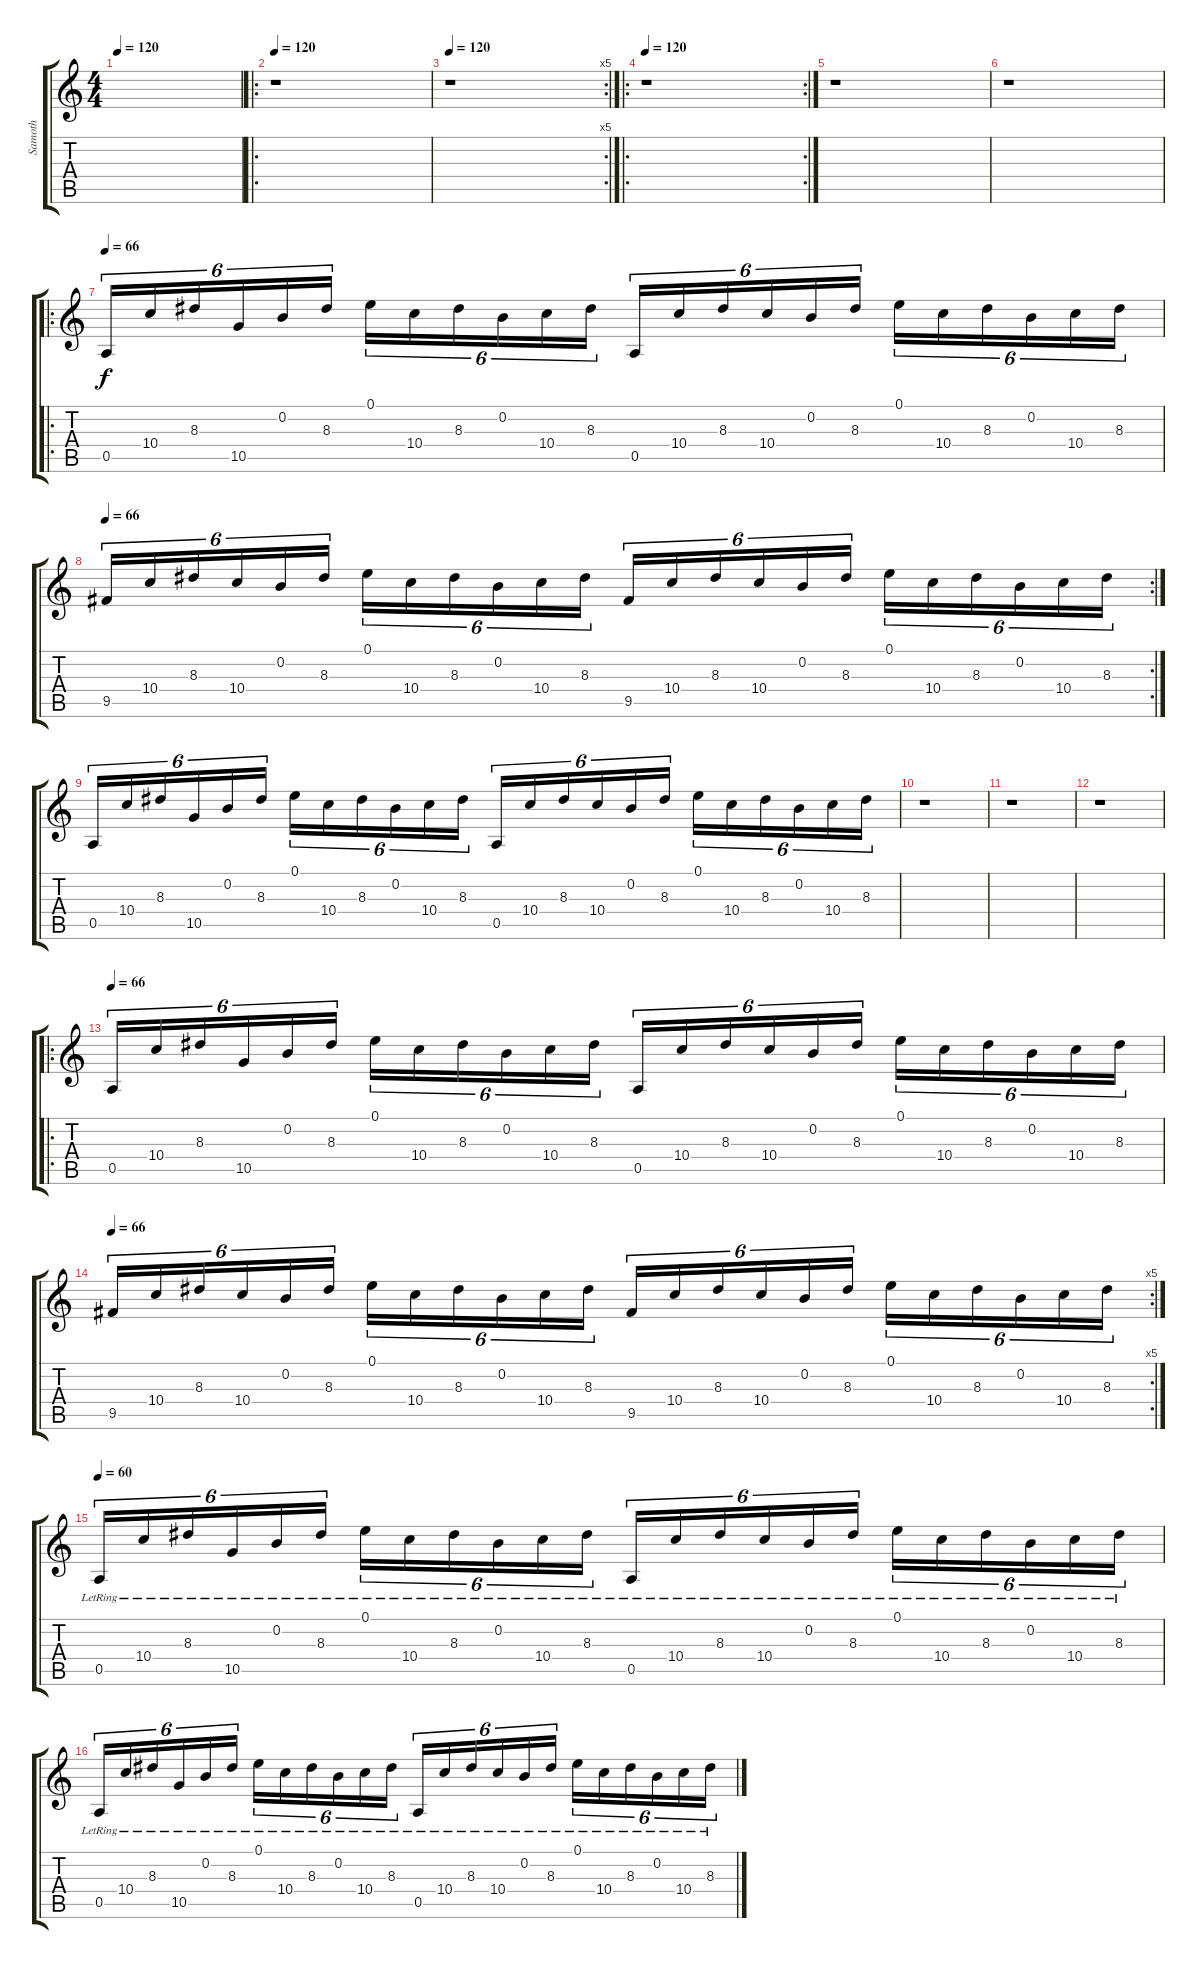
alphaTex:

\track ("Samoth" "Samoth") {instrument acousticguitarnylon}
\staff {score tabs}
\tuning (E4 B3 G3 D3 A2 E2) {hide}
\ts (4 4)
\tempo 120
\clef g2
\ks c
|
\ro
\tempo 120
r.1 |
\rc 5
\tempo 120
r.1 |
\ro
\rc 2
\tempo 120
r.1 |
r.1 |
r.1 |
\ro
\tempo 66
0.5.16{tu (6 4)} 10.4.16{tu (6 4)} 8.3.16{tu (6 4)} 10.5.16{tu (6 4)} 0.2.16{tu (6 4)} 8.3.16{tu (6 4)} 0.1.16{tu (6 4)} 10.4.16{tu (6 4)} 8.3.16{tu (6 4)} 0.2.16{tu (6 4)} 10.4.16{tu (6 4)} 8.3.16{tu (6 4)} 0.5.16{tu (6 4)} 10.4.16{tu (6 4)} 8.3.16{tu (6 4)} 10.4.16{tu (6 4)} 0.2.16{tu (6 4)} 8.3.16{tu (6 4)} 0.1.16{tu (6 4)} 10.4.16{tu (6 4)} 8.3.16{tu (6 4)} 0.2.16{tu (6 4)} 10.4.16{tu (6 4)} 8.3.16{tu (6 4)} |
\rc 2
\tempo 66
9.5.16{tu (6 4)} 10.4.16{tu (6 4)} 8.3.16{tu (6 4)} 10.4.16{tu (6 4)} 0.2.16{tu (6 4)} 8.3.16{tu (6 4)} 0.1.16{tu (6 4)} 10.4.16{tu (6 4)} 8.3.16{tu (6 4)} 0.2.16{tu (6 4)} 10.4.16{tu (6 4)} 8.3.16{tu (6 4)} 9.5.16{tu (6 4)} 10.4.16{tu (6 4)} 8.3.16{tu (6 4)} 10.4.16{tu (6 4)} 0.2.16{tu (6 4)} 8.3.16{tu (6 4)} 0.1.16{tu (6 4)} 10.4.16{tu (6 4)} 8.3.16{tu (6 4)} 0.2.16{tu (6 4)} 10.4.16{tu (6 4)} 8.3.16{tu (6 4)} |
0.5.16{tu (6 4)} 10.4.16{tu (6 4)} 8.3.16{tu (6 4)} 10.5.16{tu (6 4)} 0.2.16{tu (6 4)} 8.3.16{tu (6 4)} 0.1.16{tu (6 4)} 10.4.16{tu (6 4)} 8.3.16{tu (6 4)} 0.2.16{tu (6 4)} 10.4.16{tu (6 4)} 8.3.16{tu (6 4)} 0.5.16{tu (6 4)} 10.4.16{tu (6 4)} 8.3.16{tu (6 4)} 10.4.16{tu (6 4)} 0.2.16{tu (6 4)} 8.3.16{tu (6 4)} 0.1.16{tu (6 4)} 10.4.16{tu (6 4)} 8.3.16{tu (6 4)} 0.2.16{tu (6 4)} 10.4.16{tu (6 4)} 8.3.16{tu (6 4)} |
r.1 |
r.1 |
r.1 |
\ro
\tempo 66
0.5.16{tu (6 4)} 10.4.16{tu (6 4)} 8.3.16{tu (6 4)} 10.5.16{tu (6 4)} 0.2.16{tu (6 4)} 8.3.16{tu (6 4)} 0.1.16{tu (6 4)} 10.4.16{tu (6 4)} 8.3.16{tu (6 4)} 0.2.16{tu (6 4)} 10.4.16{tu (6 4)} 8.3.16{tu (6 4)} 0.5.16{tu (6 4)} 10.4.16{tu (6 4)} 8.3.16{tu (6 4)} 10.4.16{tu (6 4)} 0.2.16{tu (6 4)} 8.3.16{tu (6 4)} 0.1.16{tu (6 4)} 10.4.16{tu (6 4)} 8.3.16{tu (6 4)} 0.2.16{tu (6 4)} 10.4.16{tu (6 4)} 8.3.16{tu (6 4)} |
\rc 5
\tempo 66
9.5.16{tu (6 4)} 10.4.16{tu (6 4)} 8.3.16{tu (6 4)} 10.4.16{tu (6 4)} 0.2.16{tu (6 4)} 8.3.16{tu (6 4)} 0.1.16{tu (6 4)} 10.4.16{tu (6 4)} 8.3.16{tu (6 4)} 0.2.16{tu (6 4)} 10.4.16{tu (6 4)} 8.3.16{tu (6 4)} 9.5.16{tu (6 4)} 10.4.16{tu (6 4)} 8.3.16{tu (6 4)} 10.4.16{tu (6 4)} 0.2.16{tu (6 4)} 8.3.16{tu (6 4)} 0.1.16{tu (6 4)} 10.4.16{tu (6 4)} 8.3.16{tu (6 4)} 0.2.16{tu (6 4)} 10.4.16{tu (6 4)} 8.3.16{tu (6 4)} |
\tempo 60
0.5{lr}.16{tu (6 4)} 10.4{lr}.16{tu (6 4)} 8.3{lr}.16{tu (6 4)} 10.5{lr}.16{tu (6 4)} 0.2{lr}.16{tu (6 4)} 8.3{lr}.16{tu (6 4)} 0.1{lr}.16{tu (6 4)} 10.4{lr}.16{tu (6 4)} 8.3{lr}.16{tu (6 4)} 0.2{lr}.16{tu (6 4)} 10.4{lr}.16{tu (6 4)} 8.3{lr}.16{tu (6 4)} 0.5{lr}.16{tu (6 4)} 10.4{lr}.16{tu (6 4)} 8.3{lr}.16{tu (6 4)} 10.4{lr}.16{tu (6 4)} 0.2{lr}.16{tu (6 4)} 8.3{lr}.16{tu (6 4)} 0.1{lr}.16{tu (6 4)} 10.4{lr}.16{tu (6 4)} 8.3{lr}.16{tu (6 4)} 0.2{lr}.16{tu (6 4)} 10.4{lr}.16{tu (6 4)} 8.3{lr}.16{tu (6 4)} |
0.5{lr}.16{tu (6 4)} 10.4{lr}.16{tu (6 4)} 8.3{lr}.16{tu (6 4)} 10.5{lr}.16{tu (6 4)} 0.2{lr}.16{tu (6 4)} 8.3{lr}.16{tu (6 4)} 0.1{lr}.16{tu (6 4)} 10.4{lr}.16{tu (6 4)} 8.3{lr}.16{tu (6 4)} 0.2{lr}.16{tu (6 4)} 10.4{lr}.16{tu (6 4)} 8.3{lr}.16{tu (6 4)} 0.5{lr}.16{tu (6 4)} 10.4{lr}.16{tu (6 4)} 8.3{lr}.16{tu (6 4)} 10.4{lr}.16{tu (6 4)} 0.2{lr}.16{tu (6 4)} 8.3{lr}.16{tu (6 4)} 0.1{lr}.16{tu (6 4)} 10.4{lr}.16{tu (6 4)} 8.3{lr}.16{tu (6 4)} 0.2{lr}.16{tu (6 4)} 10.4{lr}.16{tu (6 4)} 8.3{lr}.16{tu (6 4)}
